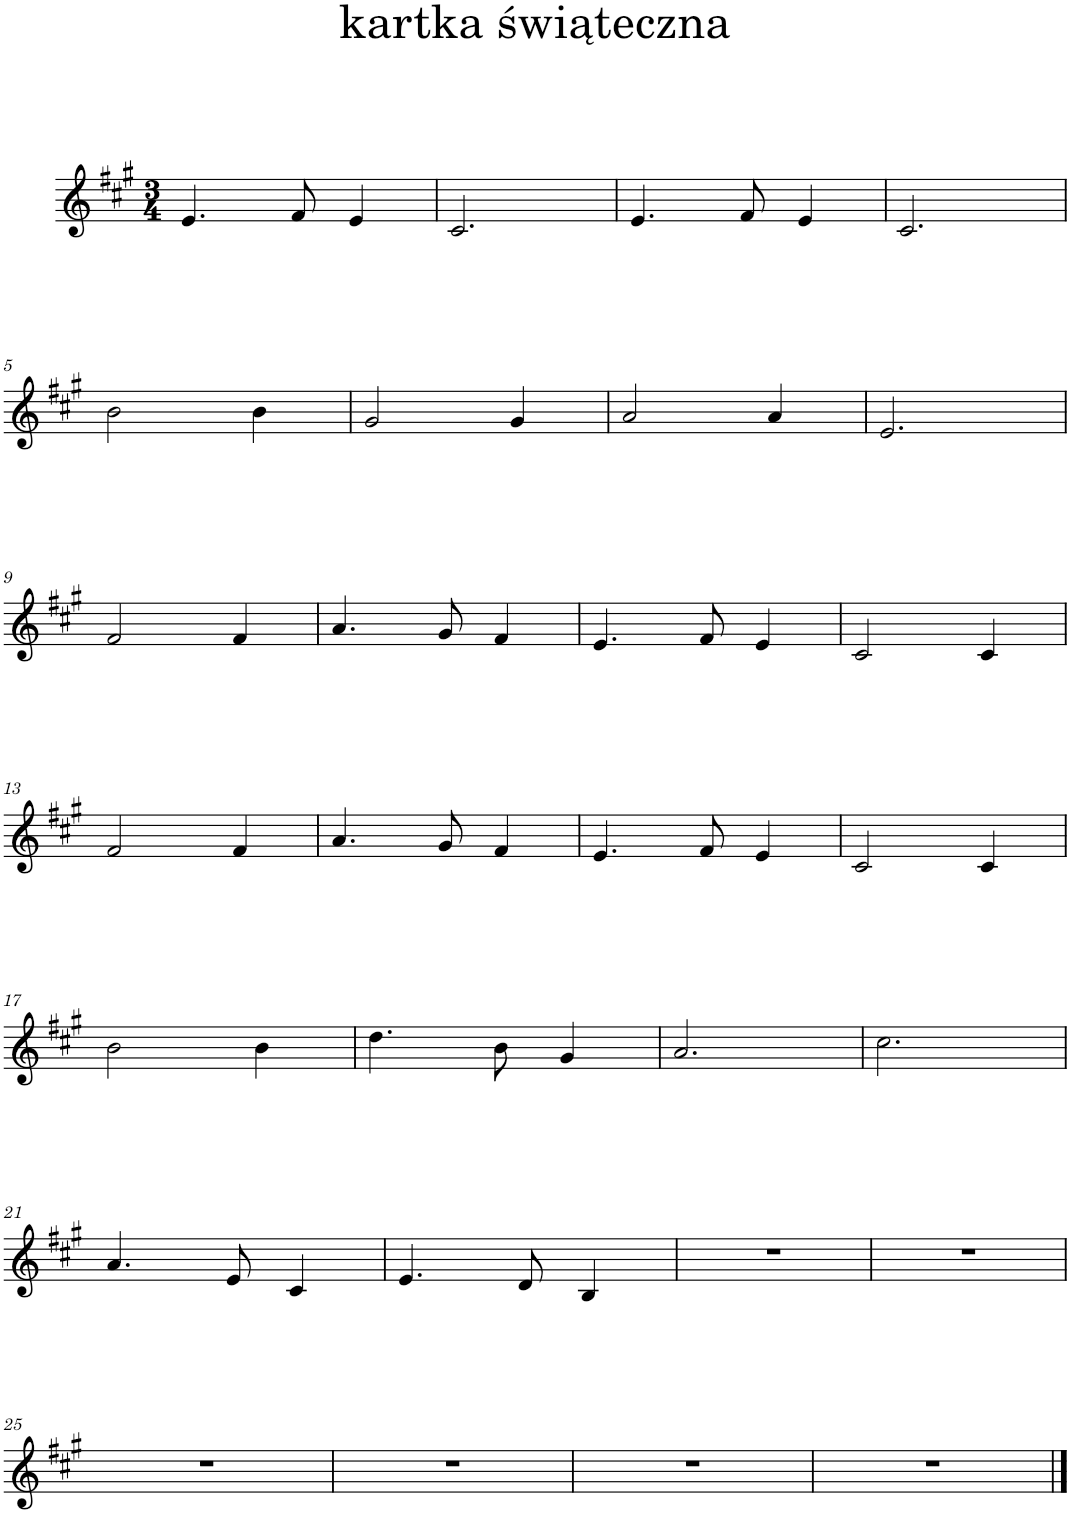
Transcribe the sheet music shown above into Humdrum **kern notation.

**kern
*part1
*staff1
*I"Piano
*I'Pno.
*clefG2
*k[f#c#g#]
*M3/4
=1
4.e/
8f#/
4e/
=2
2.c#/
=3
4.e/
8f#/
4e/
=4
2.c#/
!!LO:LB:g=z
=5
2b\
4b\
=6
2g#/
4g#/
=7
2a/
4a/
=8
2.e/
!!LO:LB:g=z
=9
2f#/
4f#/
=10
4.a/
8g#/
4f#/
=11
4.e/
8f#/
4e/
=12
2c#/
4c#/
!!LO:LB:g=z
=13
2f#/
4f#/
=14
4.a/
8g#/
4f#/
=15
4.e/
8f#/
4e/
=16
2c#/
4c#/
!!LO:LB:g=z
=17
2b\
4b\
=18
4.dd\
8b\
4g#/
=19
2.a/
=20
2.cc#\
!!LO:LB:g=z
=21
4.a/
8e/
4c#/
=22
4.e/
8d/
4B/
=23
2.r
=24
2.r
!!LO:LB:g=z
=25
2.r
=26
2.r
=27
2.r
=28
2.r
==
*-
